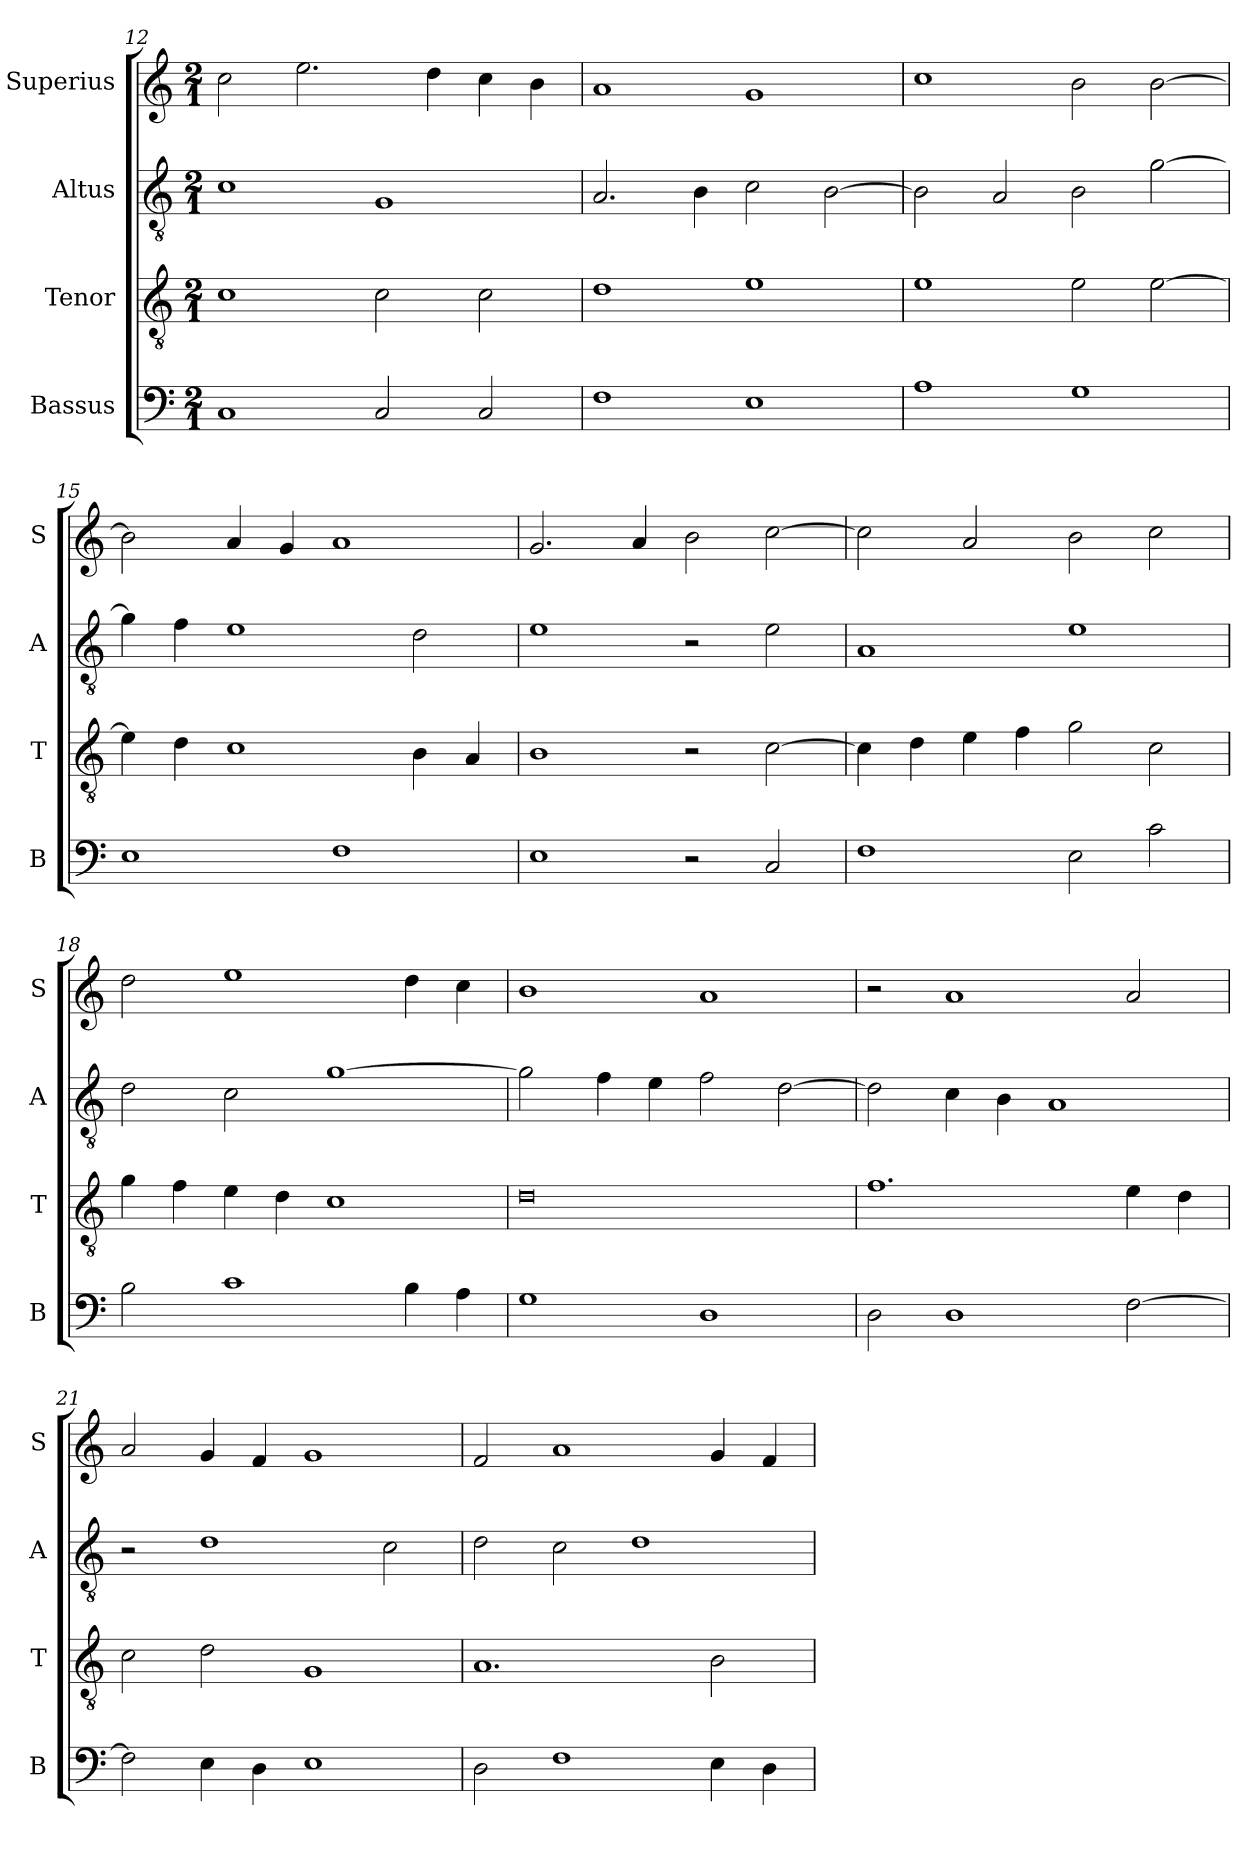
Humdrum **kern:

**kern	**kern	**kern	**kern
*part4	*part3	*part2	*part1
*staff4	*staff3	*staff2	*staff1
*I"Bassus	*I"Tenor	*I"Altus	*I"Superius
*I'B	*I'T	*I'A	*I'S
*clefF4	*clefGv2	*clefGv2	*clefG2
*k[]	*k[]	*k[]	*k[]
*M2/1	*M2/1	*M2/1	*M2/1
=12	=12	=12	=12
1C	1c	1c	2cc\
.	.	.	2.ee\
2C/	2c\	1G	.
.	.	.	4dd\
2C/	2c\	.	4cc\
.	.	.	4b\
=13	=13	=13	=13
1F	1d	2.A/	1a
.	.	4B\	.
1E	1e	2c\	1g
.	.	[2B\	.
=14	=14	=14	=14
1A	1e	2B\]	1cc
.	.	2A/	.
1G	2e\	2B\	2b\
.	[2e\	[2g\	[2b\
=15	=15	=15	=15
1E	4e\]	4g\]	2b\]
.	4d\	4f\	.
.	1c	1e	4a/
.	.	.	4g/
1F	.	.	1a
.	4B\	2d\	.
.	4A/	.	.
=16	=16	=16	=16
1E	1B	1e	2.g/
.	.	.	4a/
2r	2r	2r	2b\
2C/	[2c\	2e\	[2cc\
=17	=17	=17	=17
1F	4c\]	1A	2cc\]
.	4d\	.	.
.	4e\	.	2a/
.	4f\	.	.
2E\	2g\	1e	2b\
2c\	2c\	.	2cc\
=18	=18	=18	=18
2B\	4g\	2d\	2dd\
.	4f\	.	.
1c	4e\	2c\	1ee
.	4d\	.	.
.	1c	[1g	.
4B\	.	.	4dd\
4A\	.	.	4cc\
=19	=19	=19	=19
1G	0d	2g\]	1b
.	.	4f\	.
.	.	4e\	.
1D	.	2f\	1a
.	.	[2d\	.
=20	=20	=20	=20
2D\	1.f	2d\]	2r
1D	.	4c\	1a
.	.	4B\	.
.	.	1A	.
[2F\	4e\	.	2a/
.	4d\	.	.
=21	=21	=21	=21
2F\]	2c\	2r	2a/
4E\	2d\	1d	4g/
4D\	.	.	4f/
1E	1G	.	1g
.	.	2c\	.
=22	=22	=22	=22
2D\	1.A	2d\	2f/
1F	.	2c\	1a
.	.	1d	.
4E\	2B\	.	4g/
4D\	.	.	4f/
=	=	=	=
*-	*-	*-	*-
